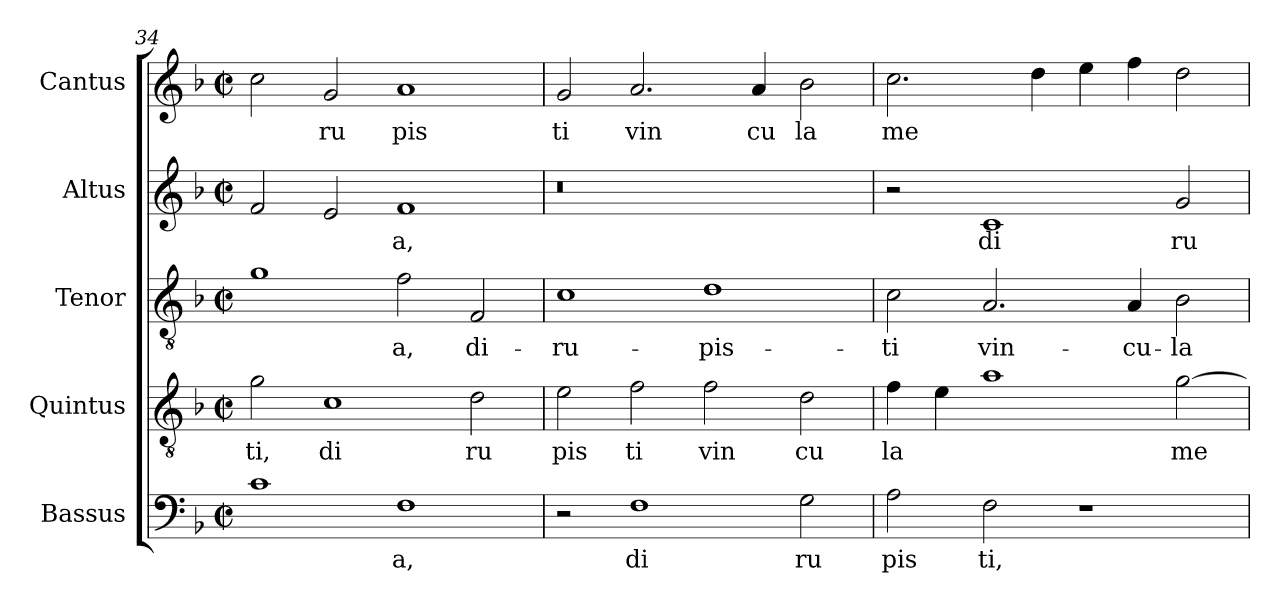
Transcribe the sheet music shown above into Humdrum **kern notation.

**kern	**text	**kern	**text	**kern	**text	**kern	**text	**kern	**text
*part5	*part5	*part4	*part4	*part3	*part3	*part2	*part2	*part1	*part1
*staff5	*staff5	*staff4	*staff4	*staff3	*staff3	*staff2	*staff2	*staff1	*staff1
*I"Bassus	*	*I"Quintus	*	*I"Tenor	*	*I"Altus	*	*I"Cantus	*
*clefF4	*	*clefGv2	*	*clefGv2	*	*clefG2	*	*clefG2	*
*k[b-]	*	*k[b-]	*	*k[b-]	*	*k[b-]	*	*k[b-]	*
*F:	*	*F:	*	*F:	*	*F:	*	*F:	*
*M2/2	*	*M2/2	*	*M2/2	*	*M2/2	*	*M2/2	*
*met(c|)	*	*met(c|)	*	*met(c|)	*	*met(c|)	*	*met(c|)	*
=34	=34	=34	=34	=34	=34	=34	=34	=34	=34
!	!	!	!LO:LY:b:cj	!	!	!	!	!	!
1c	.	2g\	ti,	1g	.	2f/	.	2cc\	.
!	!	!	!LO:LY:b:cj	!	!	!	!	!	!LO:LY:b:cj
.	.	1c	di	.	.	2e/	.	2g/	ru
!	!LO:LY:b:cj	!	!	!	!LO:LY:b:cj	!	!LO:LY:b:cj	!	!LO:LY:b:cj
1F	a,	.	.	2f\	-a,	1f	a,	1a	pis
!	!	!	!LO:LY:b:cj	!	!LO:LY:b:cj	!	!	!	!
.	.	2d\	ru	2F/	di-	.	.	.	.
=35	=35	=35	=35	=35	=35	=35	=35	=35	=35
!	!	!	!LO:LY:b:cj	!	!LO:LY:b:cj	!	!	!	!LO:LY:b:cj
2r	.	2e\	pis	1c	-ru-	0r	.	2g/	ti
!	!LO:LY:b:cj	!	!LO:LY:b:cj	!	!	!	!	!	!LO:LY:b:cj
1F	di	2f\	ti	.	.	.	.	2.a/	vin
!	!	!	!LO:LY:b:cj	!	!LO:LY:b:cj	!	!	!	!
.	.	2f\	vin	1d	-pis-	.	.	.	.
!	!	!	!	!	!	!	!	!	!LO:LY:b:cj
.	.	.	.	.	.	.	.	4a/	cu
!	!LO:LY:b:cj	!	!LO:LY:b:cj	!	!	!	!	!	!LO:LY:b:cj
2G\	ru	2d\	cu	.	.	.	.	2b-\	la
=36	=36	=36	=36	=36	=36	=36	=36	=36	=36
!	!LO:LY:b:cj	!	!LO:LY:b:cj	!	!LO:LY:b:cj	!	!	!	!LO:LY:b
2A\	pis	4f\	la	2c\	-ti	2r	.	2.cc\	me
.	.	4e\	.	.	.	.	.	.	.
!	!LO:LY:b:cj	!	!	!	!LO:LY:b:cj	!	!LO:LY:b:cj	!	!
2F\	ti,	1a	.	2.A/	vin-	1c	di	.	.
.	.	.	.	.	.	.	.	4dd\	.
1r	.	.	.	.	.	.	.	4ee\	.
!	!	!	!	!	!LO:LY:b:cj	!	!	!	!
.	.	.	.	4A/	-cu-	.	.	4ff\	.
!	!	!	!LO:LY:b	!	!LO:LY:b:cj	!	!LO:LY:b:cj	!	!
.	.	[>2g\	me	2B-\	-la	2g/	ru	2dd\	.
=	=	=	=	=	=	=	=	=	=
*-	*-	*-	*-	*-	*-	*-	*-	*-	*-
